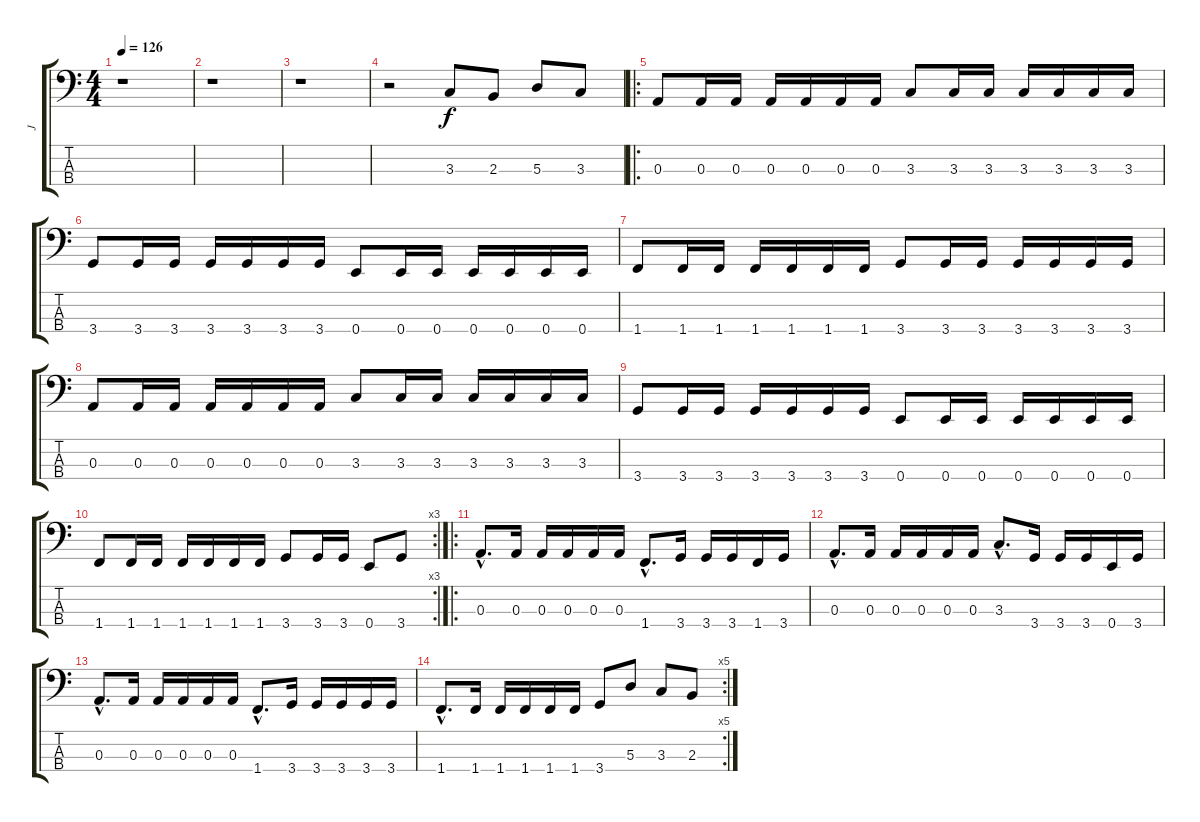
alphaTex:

\track ("J" "J") {instrument electricbasspick}
\staff {score tabs}
\tuning (G2 D2 A1 E1) {hide}
\ts (4 4)
\tempo 126
\clef f4
\ks c
r.1{dy f} |
r.1 |
r.1 |
r.2 3.3.8 2.3.8 5.3.8 3.3.8 |
\ro
0.3.8 0.3.16 0.3.16 0.3.16 0.3.16 0.3.16 0.3.16 3.3.8 3.3.16 3.3.16 3.3.16 3.3.16 3.3.16 3.3.16 |
3.4.8 3.4.16 3.4.16 3.4.16 3.4.16 3.4.16 3.4.16 0.4.8 0.4.16 0.4.16 0.4.16 0.4.16 0.4.16 0.4.16 |
1.4.8 1.4.16 1.4.16 1.4.16 1.4.16 1.4.16 1.4.16 3.4.8 3.4.16 3.4.16 3.4.16 3.4.16 3.4.16 3.4.16 |
0.3.8 0.3.16 0.3.16 0.3.16 0.3.16 0.3.16 0.3.16 3.3.8 3.3.16 3.3.16 3.3.16 3.3.16 3.3.16 3.3.16 |
3.4.8 3.4.16 3.4.16 3.4.16 3.4.16 3.4.16 3.4.16 0.4.8 0.4.16 0.4.16 0.4.16 0.4.16 0.4.16 0.4.16 |
\rc 3
1.4.8 1.4.16 1.4.16 1.4.16 1.4.16 1.4.16 1.4.16 3.4.8 3.4.16 3.4.16 0.4.8 3.4.8 |
\ro
0.3{hac}.8{d} 0.3.16 0.3.16 0.3.16 0.3.16 0.3.16 1.4{hac}.8{d} 3.4.16 3.4.16 3.4.16 1.4.16 3.4.16 |
0.3{hac}.8{d} 0.3.16 0.3.16 0.3.16 0.3.16 0.3.16 3.3{hac}.8{d} 3.4.16 3.4.16 3.4.16 0.4.16 3.4.16 |
0.3{hac}.8{d} 0.3.16 0.3.16 0.3.16 0.3.16 0.3.16 1.4{hac}.8{d} 3.4.16 3.4.16 3.4.16 3.4.16 3.4.16 |
\rc 5
1.4{hac}.8{d} 1.4.16 1.4.16 1.4.16 1.4.16 1.4.16 3.4.8 5.3.8 3.3.8 2.3.8
